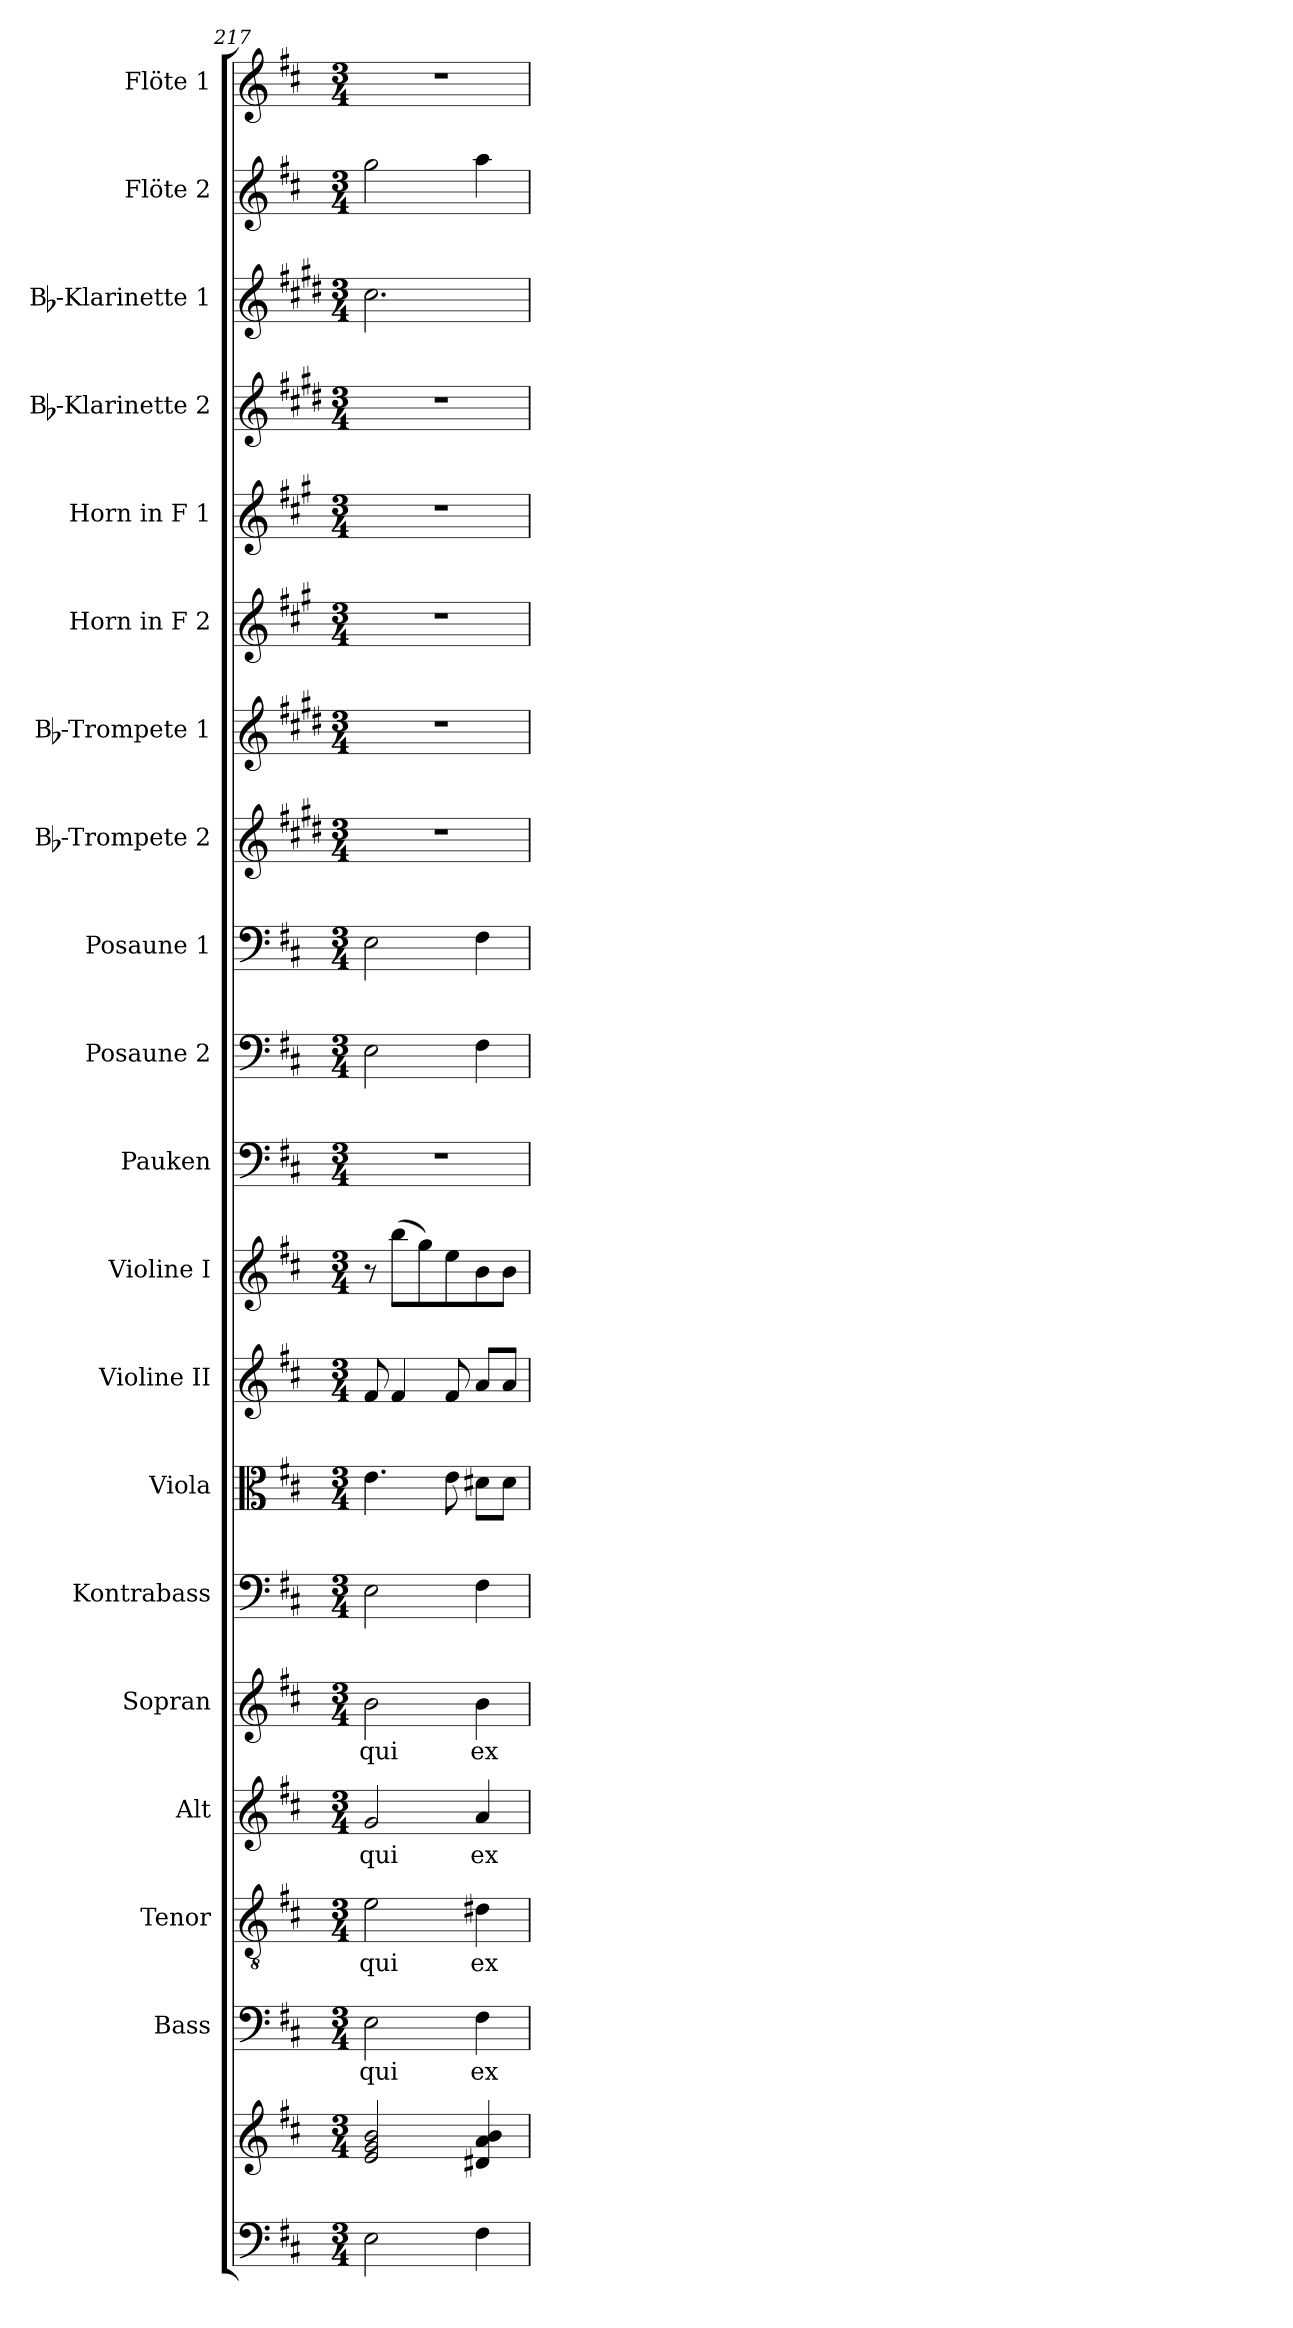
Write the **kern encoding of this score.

**kern	**kern	**kern	**text	**kern	**text	**kern	**text	**kern	**text	**kern	**kern	**kern	**kern	**kern	**kern	**kern	**kern	**kern	**kern	**kern	**kern	**kern	**kern	**kern
*part20	*part20	*part19	*part19	*part18	*part18	*part17	*part17	*part16	*part16	*part15	*part14	*part13	*part12	*part11	*part10	*part9	*part8	*part7	*part6	*part5	*part4	*part3	*part2	*part1
*staff21	*staff20	*staff19	*staff19	*staff18	*staff18	*staff17	*staff17	*staff16	*staff16	*staff15	*staff14	*staff13	*staff12	*staff11	*staff10	*staff9	*staff8	*staff7	*staff6	*staff5	*staff4	*staff3	*staff2	*staff1
*	*	*I"Bass	*	*I"Tenor	*	*I"Alt	*	*I"Sopran	*	*I"Kontrabass	*I"Viola	*I"Violine II	*I"Violine I	*I"Pauken	*I"Posaune 2	*I"Posaune 1	*I"Bb-Trompete 2	*I"Bb-Trompete 1	*I"Horn in F 2	*I"Horn in F 1	*I"Bb-Klarinette 2	*I"Bb-Klarinette 1	*I"Flöte 2	*I"Flöte 1
*	*	*I'B.	*	*I'T.	*	*I'A.	*	*I'S.	*	*I'Kb.	*I'Vla.	*I'Vl. II	*I'Vl. I	*I'Pk.	*I'Pos. 2	*I'Pos. 1	*I'Bb Trp. 2	*I'Bb Trp. 1	*	*	*I'Bb Kl. 2	*I'Bb Kl. 1	*I'Fl. 2	*I'Fl. 1
*clefF4	*clefG2	*clefF4	*	*clefGv2	*	*clefG2	*	*clefG2	*	*clefF4	*clefC3	*clefG2	*clefG2	*clefF4	*clefF4	*clefF4	*clefG2	*clefG2	*clefG2	*clefG2	*clefG2	*clefG2	*clefG2	*clefG2
*	*	*	*	*	*	*	*	*	*	*ITrd7c12	*	*	*	*	*	*	*ITrd1c2	*ITrd1c2	*ITrd4c7	*ITrd4c7	*ITrd1c2	*ITrd1c2	*	*
*k[f#c#]	*k[f#c#]	*k[f#c#]	*	*k[f#c#]	*	*k[f#c#]	*	*k[f#c#]	*	*k[f#c#]	*k[f#c#]	*k[f#c#]	*k[f#c#]	*k[f#c#]	*k[f#c#]	*k[f#c#]	*k[f#c#]	*k[f#c#]	*k[f#c#]	*k[f#c#]	*k[f#c#]	*k[f#c#]	*k[f#c#]	*k[f#c#]
*D:	*D:	*D:	*	*D:	*	*D:	*	*D:	*	*D:	*D:	*D:	*D:	*D:	*D:	*D:	*D:	*D:	*D:	*D:	*D:	*D:	*D:	*D:
*M3/4	*M3/4	*M3/4	*	*M3/4	*	*M3/4	*	*M3/4	*	*M3/4	*M3/4	*M3/4	*M3/4	*M3/4	*M3/4	*M3/4	*M3/4	*M3/4	*M3/4	*M3/4	*M3/4	*M3/4	*M3/4	*M3/4
=217	=217	=217	=217	=217	=217	=217	=217	=217	=217	=217	=217	=217	=217	=217	=217	=217	=217	=217	=217	=217	=217	=217	=217	=217
!	!	!	!LO:LY:b	!	!LO:LY:b	!	!LO:LY:b	!	!LO:LY:b	!	!	!	!	!	!	!	!	!	!	!	!	!	!	!
2E\	2e/ 2g/ 2b/	2E\	qui	2e\	qui	2g/	qui	2b\	qui	2EE\	4.e\	8f#/	8r	2.r	2E\	2E\	2.r	2.r	2.r	2.r	2.r	2.b\	2gg\	2.r
.	.	.	.	.	.	.	.	.	.	.	.	4f#/	(>8bb\L	.	.	.	.	.	.	.	.	.	.	.
.	.	.	.	.	.	.	.	.	.	.	.	.	8gg\)	.	.	.	.	.	.	.	.	.	.	.
.	.	.	.	.	.	.	.	.	.	.	8e\	8f#/	8ee\	.	.	.	.	.	.	.	.	.	.	.
!	!	!	!LO:LY:b	!	!LO:LY:b	!	!LO:LY:b	!	!LO:LY:b	!	!	!	!	!	!	!	!	!	!	!	!	!	!	!
4F#\	4d#X/ 4a/ 4b/	4F#\	ex	4d#X\	ex	4a/	ex	4b\	ex	4FF#\	8d#X\L	8a/L	8b\	.	4F#\	4F#\	.	.	.	.	.	.	4aa\	.
.	.	.	.	.	.	.	.	.	.	.	8d#\J	8a/J	8b\J	.	.	.	.	.	.	.	.	.	.	.
=	=	=	=	=	=	=	=	=	=	=	=	=	=	=	=	=	=	=	=	=	=	=	=	=
*-	*-	*-	*-	*-	*-	*-	*-	*-	*-	*-	*-	*-	*-	*-	*-	*-	*-	*-	*-	*-	*-	*-	*-	*-
